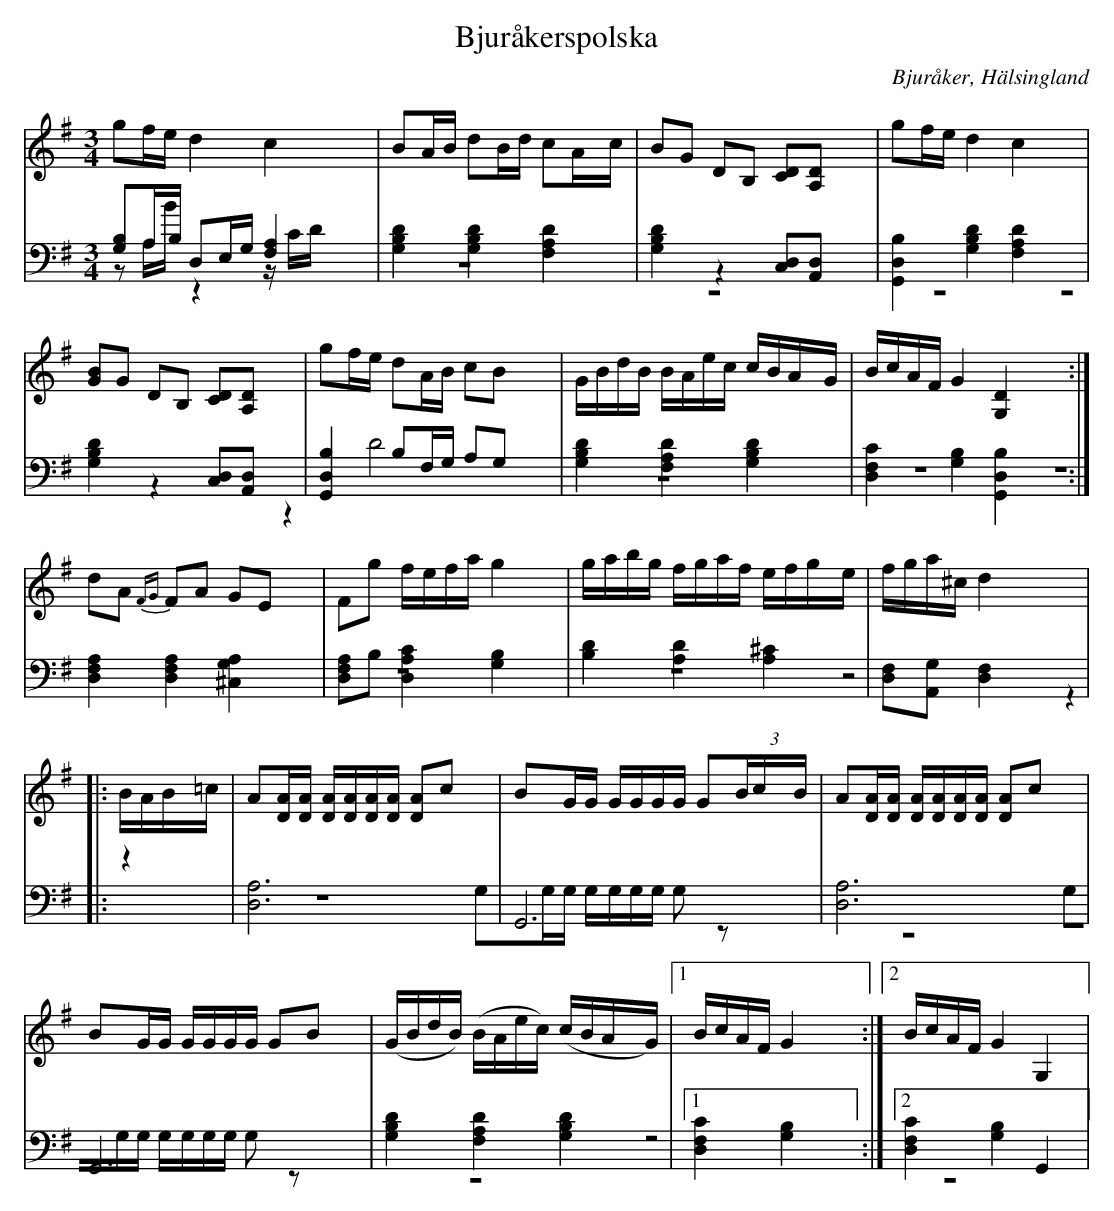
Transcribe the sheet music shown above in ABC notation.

X:1
T: Bjuråkerspolska
O: Bjuråker, Hälsingland
M: 3/4
L: 1/8
K: G
V:1
V:2
V:3 merge
V:1
gf/e/ d2 c2|BA/B/ dB/d/ cA/c/| BG DB, [CD][A,D]|gf/e/ d2 c2|
[GB]G DB, [CD][A,D] |gf/e/ dA/B/ cB|G/B/d/B/ B/A/e/c/ c/B/A/G/|B/c/A/F/ G2 [G,2D2]:|
dA {FG}FA GE|Fg f/e/f/a/ g2|g/a/b/g/ f/g/a/f/ e/f/g/e/ |f/g/a/^c/ d2 |
|:B/A/B/=c/|A[D/A/][D/A/] [D/A/][D/A/][D/A/][D/A/] [DA]c|BG/G/ G/G/G/G/ G(3B/c/B/|A[D/A/][D/A/] [D/A/][D/A/][D/A/][D/A/] [DA]c|
BG/G/ G/G/G/G/ GB|(G/B/d/B/) (B/A/e/c/) (c/B/A/G/)|1 B/c/A/F/ G2:|2 B/c/A/F/ G2 G,2|
V:2 clef=bass
[G,B,]A,/B,/ D,E,/G,/ [F,2A,2]|[G,2B,2D2] [G,2B,2D2] [F,2A,2 D2]|[G,2B,2D2] z2 [C,D,][A,,D,]|[G,,2D,2B,2] [G,2B,2D2] [F,2A,2 D2]|
[G,2B,2D2] z2 [C,D,][A,,D,]|[G,,2D,2B,2] B,F,/G,/ A,G,|[G,2B,2D2] [F,2A,2 D2] [G,2B,2D2]|[D,2F,2C2] [G,2B,2][G,,2D,2B,2]:|
[D,2F,2A,2] [D,2F,2A,2] [^C,2G,2A,2]|[D,F,A,]B, [D,2A,2C2] [G,2B,2]|[B,2D2] [A,2D2] [A,2^C2]|[D,F,][A,,G,] [D,2F,2]|
|:z2|[D,6A,6]|G,,6|[D,6A,6]|
G,,6|[G,2B,2D2] [F,2A,2 D2] [G,2B,2D2]|1 [D,2F,2C2] [G,2B,2] :|2 [D,2F,2C2] [G,2B,2] G,,2|
V:3  clef=bass
zA,/B/ z2 z/C/D/ |z6|z6|z6|
z6|z2 D4|z6|z6:|
z6|z6|z6|z4|
|:z2|z6|G,G,/G,/ G,/G,/G,/G,/ G,z|z6 |
G,G,/G,/ G,/G,/G,/G,/ G,z|z6|1 z4:|2 z6|
